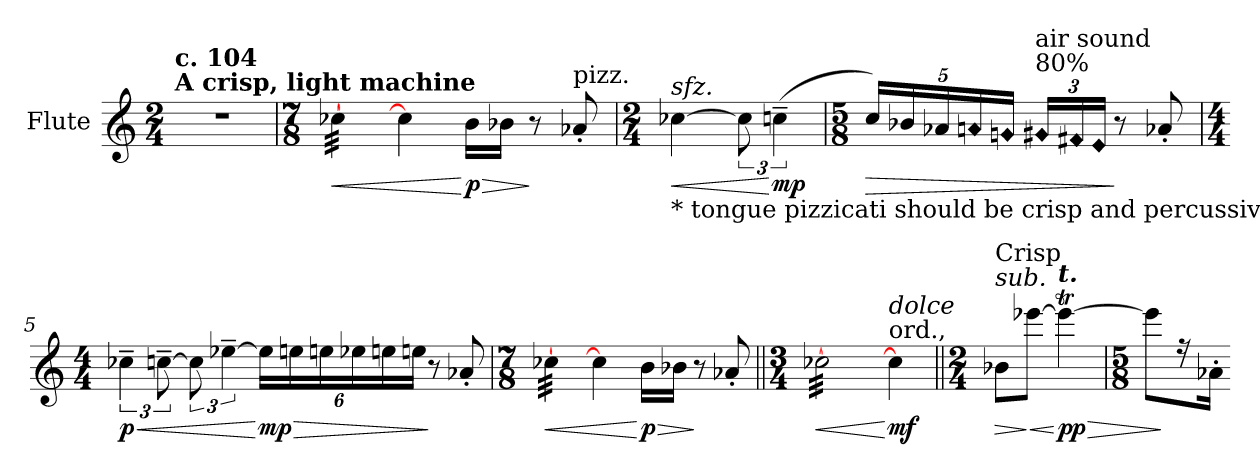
**kern	**dynam
*part1	*part1
*staff1	*staff1
*I"Flute	*
*I'Fl.	*
*clefG2	*
*k[]	*
*M2/4	*
=1	=1
!LO:TX:a:B:t=A crisp, light machine	!
!LO:TX:a:B:t=c. 104	!
2r	.
=2	=2
*M7/8	*
!	!LO:HP:b
*tremolo	*
([32cc-X\LLL	<
(32cc-X\	.
(32cc-X\	.
(32cc-X\	.
(32cc-X\	.
(32cc-X\	.
(32cc-X\	.
(32cc-X\JJJ	.
*Xtremolo	*
4cc-\]	.
!	!LO:HP:n=1:b
!	!LO:DY:n=1:b
16b\LL	[ > p
16b-X\JJ)	.
8r	]
!LO:TX:a:t=pizz.	!
!	!LO:DY:n=2:b
!	!LO:DY:n=3:b
8a-X'/	other-dynamics other-dynamics
=3	=3
*M2/4	*
!LO:TX:b:t=* tongue pizzicati should be crisp and percussive, but never aggressive, a light	!
!LO:TX:i:t=sfz.	!
!	!LO:HP:b
[4cc-X\	<
12cc-\]	.
!	!LO:DY:n=1:b
(6ccn~\	[ mp
=4	=4
*M5/8	*
*Xbrackettup	*
!	!LO:HP:b
20cc/LL)	>
20b-X/	.
20a-X/	.
!LO:N:head=diamond	!
20an/	.
!LO:N:head=diamond	!
20gn/JJ	.
!LO:TX:t=80%	!
!LO:TX:t=air sound	!
!LO:N:head=diamond	!
24g#X/LL	.
!LO:N:head=diamond	!
24f#X/	.
!LO:N:head=diamond	!
24e/JJ	.
8r	]
!	!LO:DY:b
8a-X'/	other-dynamics
!!LO:LB:g=z
=5	=5
*M4/4	*
*brackettup	*
!	!LO:HP:b
!	!LO:DY:n=1:b
6cc-X~\	< p
[12ccn~\	.
12cc\]	.
[6ee-X~\	.
*Xbrackettup	*
!	!LO:HP:n=1:b
!	!LO:DY:n=2:b
24ee-\LL]	[ > mp
24een\	.
24een\	.
24ee-X\	.
24een\	.
24een\JJ	.
8r	]
!	!LO:DY:n=3:b
8a-X'/	other-dynamics
=6	=6
*M7/8	*
!	!LO:HP:b
*tremolo	*
([32cc-X\LLL	<
(32cc-X\	.
(32cc-X\	.
(32cc-X\	.
(32cc-X\	.
(32cc-X\	.
(32cc-X\	.
(32cc-X\JJJ	.
*Xtremolo	*
4cc-\]	.
!	!LO:HP:n=1:b
!	!LO:DY:n=1:b
16b\LL	[ > p
16b-X\JJ)	.
8r	]
!	!LO:DY:n=2:b
8a-X'/	other-dynamics
!!LO:LB:g=z
=7||	=7||
*M3/4	*
!LO:TX:t=Poco pìu flexibile, dolce	!
!LO:TX:t=fl. t.	!
!	!LO:HP:b
*tremolo	*
([32cc-X\LLL	<
(32cc-X\	.
(32cc-X\	.
(32cc-X\	.
(32cc-X\	.
(32cc-X\	.
(32cc-X\	.
(32cc-X\	.
(32cc-X\	.
(32cc-X\	.
(32cc-X\	.
(32cc-X\	.
(32cc-X\	.
(32cc-X\	.
(32cc-X\	.
(32cc-X\JJJ	.
*Xtremolo	*
!LO:TX:t=ord.,	!
!LO:TX:i:t=dolce	!
!	!LO:DY:n=1:b
4cc-\]	[ mf
=8||	=8||
*M2/4	*
!LO:TX:i:t=sub.	!
!LO:TX:t=Crisp	!
!	!LO:HP:b
8b-X\L)	>
!	!LO:HP:n=1:b
[8eee-X\J	] <
!LO:TX:a:Bi:t=t.	!
!	!LO:HP:n=1:b
!	!LO:DY:n=1:b
4eee-T\_	[ > pp
=9	=9
*M5/8	*
8eee-\L]	.
16r	]
!	!LO:DY:b
16a-X'\Jk	other-dynamics
=-	=-
*-	*-
